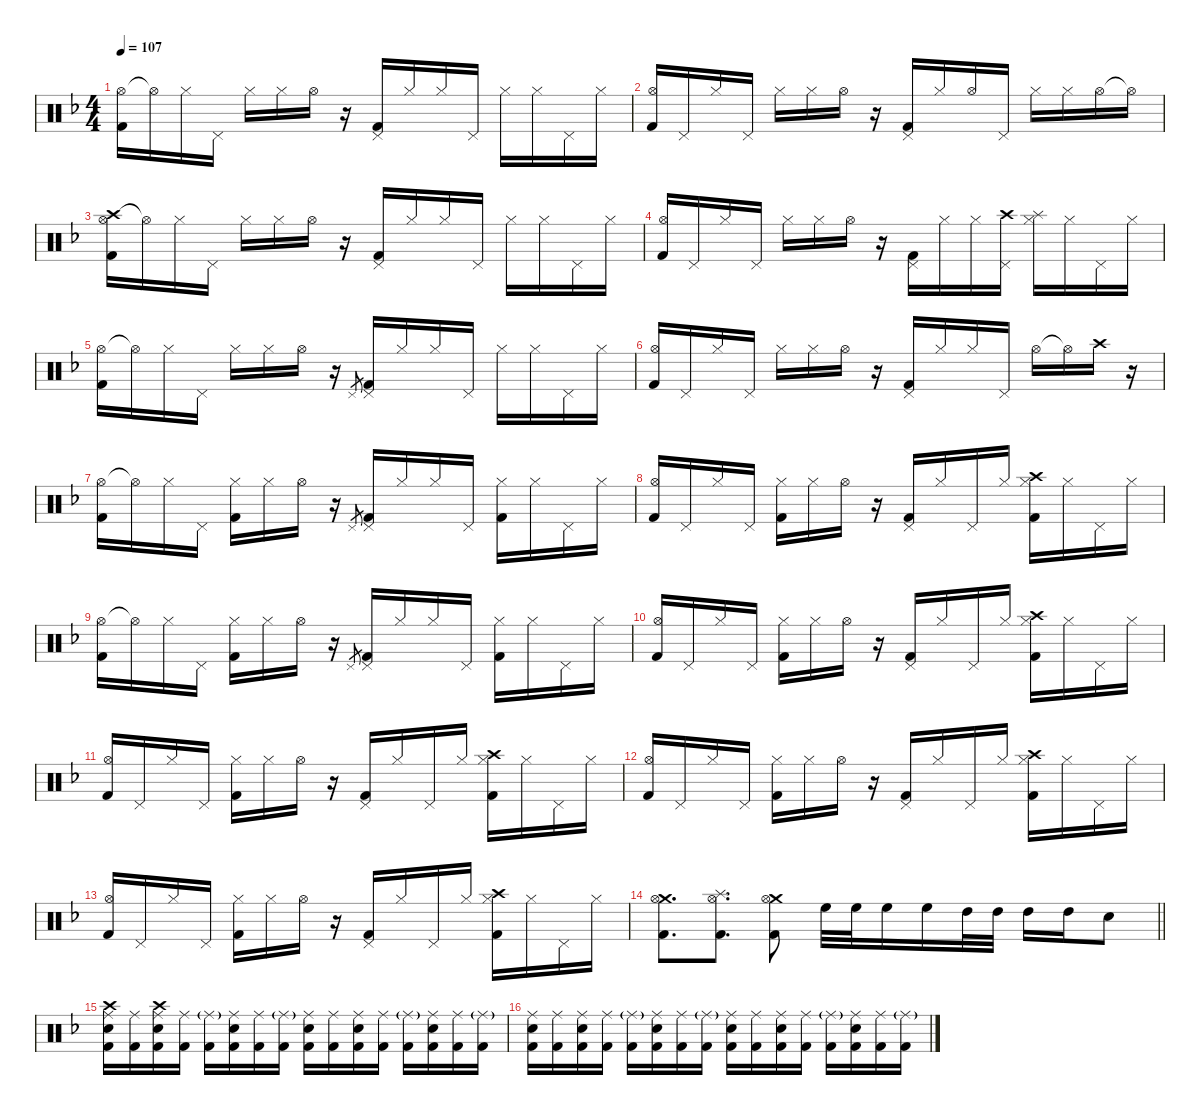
\hideDynamics
\bracketExtendMode nobrackets
\singleTrackTrackNamePolicy hidden
\multiTrackTrackNamePolicy hidden
\firstSystemTrackNameMode fullname
\firstSystemTrackNameOrientation horizontal
\otherSystemsTrackNameOrientation horizontal
\track ("Drumkit" "Drums") {defaultSystemsLayout 4 instrument percussion}
\staff {score}
\articulation defaults
\ts (4 4)
\tempo 107
\clef neutral
\ks dminor
("Hi-Hat (open)"{acc forcenatural} "Kick (hit) 2"{acc forcenatural}).16{dy mp beam Down} "Hi-Hat (open)"{t acc forcenatural}.16{beam Down} "Hi-Hat (closed)"{acc forcenatural}.16{dy p beam Down} "Pedal Hi-Hat (hit)"{acc forcenatural}.16{beam Down} "Hi-Hat (closed)"{acc forcenatural}.16{dy mp beam Down} "Hi-Hat (closed)"{acc forcenatural}.16{beam Down} "Hi-Hat (open)"{acc forcenatural}.16{beam Down} r.16{beam Down} ("Pedal Hi-Hat (hit)"{acc forcenatural} "Kick (hit) 2"{acc forcenatural}).16{dy p beam Up} "Hi-Hat (closed)"{acc forcenatural}.16{beam Up} "Hi-Hat (closed)"{acc forcenatural}.16{dy mp beam Up} "Pedal Hi-Hat (hit)"{acc forcenatural}.16{dy mf beam Up} "Hi-Hat (closed)"{acc forcenatural}.16{dy mp beam Down} "Hi-Hat (closed)"{acc forcenatural}.16{beam Down} "Pedal Hi-Hat (hit)"{acc forcenatural}.16{dy p beam Down} "Hi-Hat (closed)"{acc forcenatural}.16{beam Down} |
("Hi-Hat (open)"{acc forcenatural} "Kick (hit) 2"{acc forcenatural}).16{dy mp beam Up} "Pedal Hi-Hat (hit)"{acc forcenatural}.16{beam Up} "Hi-Hat (closed)"{acc forcenatural}.16{dy p beam Up} "Pedal Hi-Hat (hit)"{acc forcenatural}.16{beam Up} "Hi-Hat (closed)"{acc forcenatural}.16{dy mp beam Down} "Hi-Hat (closed)"{acc forcenatural}.16{beam Down} "Hi-Hat (open)"{acc forcenatural}.16{beam Down} r.16{beam Down} ("Pedal Hi-Hat (hit)"{acc forcenatural} "Kick (hit) 2"{acc forcenatural}).16{dy p beam Up} "Hi-Hat (closed)"{acc forcenatural}.16{beam Up} "Hi-Hat (open)"{acc forcenatural}.16{dy mp beam Up} "Pedal Hi-Hat (hit)"{acc forcenatural}.16{dy f beam Up} "Hi-Hat (closed)"{acc forcenatural}.16{dy mp beam Down} "Hi-Hat (closed)"{acc forcenatural}.16{beam Down} "Hi-Hat (open)"{acc forcenatural}.16{dy p beam Down} "Hi-Hat (open)"{t acc forcenatural}.16{beam Down} |
("Crash high (hit)"{acc forcenatural} "Hi-Hat (open)"{acc forcenatural} "Kick (hit) 2"{acc forcenatural}).16{dy mp beam Down} "Hi-Hat (open)"{t acc forcenatural}.16{beam Down} "Hi-Hat (closed)"{acc forcenatural}.16{dy p beam Down} "Pedal Hi-Hat (hit)"{acc forcenatural}.16{beam Down} "Hi-Hat (closed)"{acc forcenatural}.16{dy mp beam Down} "Hi-Hat (closed)"{acc forcenatural}.16{beam Down} "Hi-Hat (open)"{acc forcenatural}.16{beam Down} r.16{beam Down} ("Pedal Hi-Hat (hit)"{acc forcenatural} "Kick (hit) 2"{acc forcenatural}).16{dy p beam Up} "Hi-Hat (closed)"{acc forcenatural}.16{beam Up} "Hi-Hat (closed)"{acc forcenatural}.16{dy mp beam Up} "Pedal Hi-Hat (hit)"{acc forcenatural}.16{dy mf beam Up} "Hi-Hat (closed)"{acc forcenatural}.16{dy mp beam Down} "Hi-Hat (closed)"{acc forcenatural}.16{beam Down} "Pedal Hi-Hat (hit)"{acc forcenatural}.16{dy p beam Down} "Hi-Hat (closed)"{acc forcenatural}.16{beam Down} |
("Hi-Hat (open)"{acc forcenatural} "Kick (hit) 2"{acc forcenatural}).16{dy mp beam Up} "Pedal Hi-Hat (hit)"{acc forcenatural}.16{beam Up} "Hi-Hat (closed)"{acc forcenatural}.16{dy p beam Up} "Pedal Hi-Hat (hit)"{acc forcenatural}.16{beam Up} "Hi-Hat (closed)"{acc forcenatural}.16{dy mp beam Down} "Hi-Hat (closed)"{acc forcenatural}.16{beam Down} "Hi-Hat (open)"{acc forcenatural}.16{beam Down} r.16{beam Down} ("Pedal Hi-Hat (hit)"{acc forcenatural} "Kick (hit) 2"{acc forcenatural}).16{dy p beam Down} "Hi-Hat (closed)"{acc forcenatural}.16{beam Down} "Hi-Hat (closed)"{acc forcenatural}.16{dy mp beam Down} ("Crash high (hit)"{acc forcenatural} "Pedal Hi-Hat (hit)"{acc forcenatural}).16{beam Down} ("Splash (hit)"{acc forcenatural} "Hi-Hat (closed)"{acc forcenatural}).16{beam Down} "Hi-Hat (closed)"{acc forcenatural}.16{beam Down} "Pedal Hi-Hat (hit)"{acc forcenatural}.16{dy p beam Down} "Hi-Hat (closed)"{acc forcenatural}.16{beam Down} |
("Hi-Hat (open)"{acc forcenatural} "Kick (hit) 2"{acc forcenatural}).16{dy mp beam Down} "Hi-Hat (open)"{t acc forcenatural}.16{beam Down} "Hi-Hat (closed)"{acc forcenatural}.16{dy p beam Down} "Pedal Hi-Hat (hit)"{acc forcenatural}.16{beam Down} "Hi-Hat (closed)"{acc forcenatural}.16{dy mp beam Down} "Hi-Hat (closed)"{acc forcenatural}.16{beam Down} "Hi-Hat (open)"{acc forcenatural}.16{beam Down} r.16{beam Down} "Pedal Hi-Hat (hit)"{acc forcenatural}.8{gr dy p beam Up} ("Pedal Hi-Hat (hit)"{acc forcenatural} "Kick (hit) 2"{acc forcenatural}).16{beam Up} "Hi-Hat (closed)"{acc forcenatural}.16{beam Up} "Hi-Hat (closed)"{acc forcenatural}.16{dy mp beam Up} "Pedal Hi-Hat (hit)"{acc forcenatural}.16{dy mf beam Up} "Hi-Hat (closed)"{acc forcenatural}.16{dy mp beam Down} "Hi-Hat (closed)"{acc forcenatural}.16{beam Down} "Pedal Hi-Hat (hit)"{acc forcenatural}.16{dy p beam Down} "Hi-Hat (closed)"{acc forcenatural}.16{beam Down} |
("Hi-Hat (open)"{acc forcenatural} "Kick (hit) 2"{acc forcenatural}).16{dy mp beam Up} "Pedal Hi-Hat (hit)"{acc forcenatural}.16{beam Up} "Hi-Hat (closed)"{acc forcenatural}.16{dy p beam Up} "Pedal Hi-Hat (hit)"{acc forcenatural}.16{beam Up} "Hi-Hat (closed)"{acc forcenatural}.16{dy mp beam Down} "Hi-Hat (closed)"{acc forcenatural}.16{beam Down} "Hi-Hat (open)"{acc forcenatural}.16{beam Down} r.16{beam Down} ("Pedal Hi-Hat (hit)"{acc forcenatural} "Kick (hit) 2"{acc forcenatural}).16{dy p beam Up} "Hi-Hat (closed)"{acc forcenatural}.16{beam Up} "Hi-Hat (closed)"{acc forcenatural}.16{dy mp beam Up} "Pedal Hi-Hat (hit)"{acc forcenatural}.16{dy mf beam Up} "Hi-Hat (open)"{acc forcenatural}.16{dy mp beam Down} "Hi-Hat (open)"{t acc forcenatural}.16{beam Down} "Crash high (hit)"{acc forcenatural}.16{dy p beam Down} r.16{beam Down} |
("Hi-Hat (open)"{acc forcenatural} "Kick (hit) 2"{acc forcenatural}).16{beam Down} "Hi-Hat (open)"{t acc forcenatural}.16{beam Down} "Hi-Hat (closed)"{acc forcenatural}.16{dy mp beam Down} "Pedal Hi-Hat (hit)"{acc forcenatural}.16{beam Down} ("Hi-Hat (closed)"{acc forcenatural} "Kick (hit) 2"{acc forcenatural}).16{beam Down} "Hi-Hat (closed)"{acc forcenatural}.16{beam Down} "Hi-Hat (open)"{acc forcenatural}.16{beam Down} r.16{beam Down} "Pedal Hi-Hat (hit)"{acc forcenatural}.8{gr dy p beam Up} ("Pedal Hi-Hat (hit)"{acc forcenatural} "Kick (hit) 2"{acc forcenatural}).16{beam Up} "Hi-Hat (closed)"{acc forcenatural}.16{beam Up} "Hi-Hat (closed)"{acc forcenatural}.16{dy mp beam Up} "Pedal Hi-Hat (hit)"{acc forcenatural}.16{dy mf beam Up} ("Hi-Hat (closed)"{acc forcenatural} "Kick (hit) 2"{acc forcenatural}).16{dy mp beam Down} "Hi-Hat (closed)"{acc forcenatural}.16{beam Down} "Pedal Hi-Hat (hit)"{acc forcenatural}.16{beam Down} "Hi-Hat (closed)"{acc forcenatural}.16{dy p beam Down} |
("Hi-Hat (open)"{acc forcenatural} "Kick (hit) 2"{acc forcenatural}).16{beam Up} "Pedal Hi-Hat (hit)"{acc forcenatural}.16{beam Up} "Hi-Hat (closed)"{acc forcenatural}.16{dy mp beam Up} "Pedal Hi-Hat (hit)"{acc forcenatural}.16{beam Up} ("Hi-Hat (closed)"{acc forcenatural} "Kick (hit) 2"{acc forcenatural}).16{beam Down} "Hi-Hat (closed)"{acc forcenatural}.16{beam Down} "Hi-Hat (open)"{acc forcenatural}.16{beam Down} r.16{beam Down} ("Pedal Hi-Hat (hit)"{acc forcenatural} "Kick (hit) 2"{acc forcenatural}).16{beam Up} "Hi-Hat (closed)"{acc forcenatural}.16{dy p beam Up} "Pedal Hi-Hat (hit)"{acc forcenatural}.16{dy mp beam Up} "Hi-Hat (closed)"{acc forcenatural}.16{beam Up} ("Crash high (hit)"{acc forcenatural} "Hi-Hat (closed)"{acc forcenatural} "Kick (hit) 2"{acc forcenatural}).16{beam Down} "Hi-Hat (closed)"{acc forcenatural}.16{beam Down} "Pedal Hi-Hat (hit)"{acc forcenatural}.16{dy p beam Down} "Hi-Hat (closed)"{acc forcenatural}.16{beam Down} |
("Hi-Hat (open)"{acc forcenatural} "Kick (hit) 2"{acc forcenatural}).16{beam Down} "Hi-Hat (open)"{t acc forcenatural}.16{beam Down} "Hi-Hat (closed)"{acc forcenatural}.16{dy mp beam Down} "Pedal Hi-Hat (hit)"{acc forcenatural}.16{beam Down} ("Hi-Hat (closed)"{acc forcenatural} "Kick (hit) 2"{acc forcenatural}).16{beam Down} "Hi-Hat (closed)"{acc forcenatural}.16{beam Down} "Hi-Hat (open)"{acc forcenatural}.16{beam Down} r.16{beam Down} "Pedal Hi-Hat (hit)"{acc forcenatural}.8{gr dy p beam Up} ("Pedal Hi-Hat (hit)"{acc forcenatural} "Kick (hit) 2"{acc forcenatural}).16{beam Up} "Hi-Hat (closed)"{acc forcenatural}.16{beam Up} "Hi-Hat (closed)"{acc forcenatural}.16{dy mp beam Up} "Pedal Hi-Hat (hit)"{acc forcenatural}.16{dy mf beam Up} ("Hi-Hat (closed)"{acc forcenatural} "Kick (hit) 2"{acc forcenatural}).16{dy mp beam Down} "Hi-Hat (closed)"{acc forcenatural}.16{beam Down} "Pedal Hi-Hat (hit)"{acc forcenatural}.16{beam Down} "Hi-Hat (closed)"{acc forcenatural}.16{dy p beam Down} |
("Hi-Hat (open)"{acc forcenatural} "Kick (hit) 2"{acc forcenatural}).16{beam Up} "Pedal Hi-Hat (hit)"{acc forcenatural}.16{beam Up} "Hi-Hat (closed)"{acc forcenatural}.16{dy mp beam Up} "Pedal Hi-Hat (hit)"{acc forcenatural}.16{beam Up} ("Hi-Hat (closed)"{acc forcenatural} "Kick (hit) 2"{acc forcenatural}).16{beam Down} "Hi-Hat (closed)"{acc forcenatural}.16{beam Down} "Hi-Hat (open)"{acc forcenatural}.16{beam Down} r.16{beam Down} ("Pedal Hi-Hat (hit)"{acc forcenatural} "Kick (hit) 2"{acc forcenatural}).16{beam Up} "Hi-Hat (closed)"{acc forcenatural}.16{dy p beam Up} "Pedal Hi-Hat (hit)"{acc forcenatural}.16{dy mp beam Up} "Hi-Hat (closed)"{acc forcenatural}.16{beam Up} ("Crash high (hit)"{acc forcenatural} "Hi-Hat (closed)"{acc forcenatural} "Kick (hit) 2"{acc forcenatural}).16{beam Down} "Hi-Hat (closed)"{acc forcenatural}.16{beam Down} "Pedal Hi-Hat (hit)"{acc forcenatural}.16{dy p beam Down} "Hi-Hat (closed)"{acc forcenatural}.16{beam Down} |
("Hi-Hat (open)"{acc forcenatural} "Kick (hit) 2"{acc forcenatural}).16{beam Up} "Pedal Hi-Hat (hit)"{acc forcenatural}.16{beam Up} "Hi-Hat (closed)"{acc forcenatural}.16{dy mp beam Up} "Pedal Hi-Hat (hit)"{acc forcenatural}.16{beam Up} ("Hi-Hat (closed)"{acc forcenatural} "Kick (hit) 2"{acc forcenatural}).16{beam Down} "Hi-Hat (closed)"{acc forcenatural}.16{beam Down} "Hi-Hat (open)"{acc forcenatural}.16{beam Down} r.16{beam Down} ("Pedal Hi-Hat (hit)"{acc forcenatural} "Kick (hit) 2"{acc forcenatural}).16{beam Up} "Hi-Hat (closed)"{acc forcenatural}.16{dy p beam Up} "Pedal Hi-Hat (hit)"{acc forcenatural}.16{dy mp beam Up} "Hi-Hat (closed)"{acc forcenatural}.16{beam Up} ("Crash high (hit)"{acc forcenatural} "Hi-Hat (closed)"{acc forcenatural} "Kick (hit) 2"{acc forcenatural}).16{beam Down} "Hi-Hat (closed)"{acc forcenatural}.16{beam Down} "Pedal Hi-Hat (hit)"{acc forcenatural}.16{dy p beam Down} "Hi-Hat (closed)"{acc forcenatural}.16{beam Down} |
("Hi-Hat (open)"{acc forcenatural} "Kick (hit) 2"{acc forcenatural}).16{beam Up} "Pedal Hi-Hat (hit)"{acc forcenatural}.16{beam Up} "Hi-Hat (closed)"{acc forcenatural}.16{dy mp beam Up} "Pedal Hi-Hat (hit)"{acc forcenatural}.16{beam Up} ("Hi-Hat (closed)"{acc forcenatural} "Kick (hit) 2"{acc forcenatural}).16{beam Down} "Hi-Hat (closed)"{acc forcenatural}.16{beam Down} "Hi-Hat (open)"{acc forcenatural}.16{beam Down} r.16{beam Down} ("Pedal Hi-Hat (hit)"{acc forcenatural} "Kick (hit) 2"{acc forcenatural}).16{beam Up} "Hi-Hat (closed)"{acc forcenatural}.16{dy p beam Up} "Pedal Hi-Hat (hit)"{acc forcenatural}.16{dy mp beam Up} "Hi-Hat (closed)"{acc forcenatural}.16{beam Up} ("Crash high (hit)"{acc forcenatural} "Hi-Hat (closed)"{acc forcenatural} "Kick (hit) 2"{acc forcenatural}).16{beam Down} "Hi-Hat (closed)"{acc forcenatural}.16{beam Down} "Pedal Hi-Hat (hit)"{acc forcenatural}.16{dy p beam Down} "Hi-Hat (closed)"{acc forcenatural}.16{beam Down} |
("Hi-Hat (open)"{acc forcenatural} "Kick (hit) 2"{acc forcenatural}).16{beam Up} "Pedal Hi-Hat (hit)"{acc forcenatural}.16{beam Up} "Hi-Hat (closed)"{acc forcenatural}.16{dy mp beam Up} "Pedal Hi-Hat (hit)"{acc forcenatural}.16{beam Up} ("Hi-Hat (closed)"{acc forcenatural} "Kick (hit) 2"{acc forcenatural}).16{beam Down} "Hi-Hat (closed)"{acc forcenatural}.16{beam Down} "Hi-Hat (open)"{acc forcenatural}.16{beam Down} r.16{beam Down} ("Pedal Hi-Hat (hit)"{acc forcenatural} "Kick (hit) 2"{acc forcenatural}).16{beam Up} "Hi-Hat (closed)"{acc forcenatural}.16{dy p beam Up} "Pedal Hi-Hat (hit)"{acc forcenatural}.16{dy mp beam Up} "Hi-Hat (closed)"{acc forcenatural}.16{beam Up} ("Crash high (hit)"{acc forcenatural} "Hi-Hat (closed)"{acc forcenatural} "Kick (hit) 2"{acc forcenatural}).16{beam Down} "Hi-Hat (closed)"{acc forcenatural}.16{beam Down} "Pedal Hi-Hat (hit)"{acc forcenatural}.16{dy p beam Down} "Hi-Hat (closed)"{acc forcenatural}.16{beam Down} |
\barLineRight lightlight
("Crash medium (hit)"{acc forcenatural} "Hi-Hat (open)"{acc forcenatural} "Kick (hit) 2"{acc forcenatural}).8{d dy f beam Down} ("Splash (hit)"{acc forcenatural} "Hi-Hat (open)"{acc forcenatural} "Kick (hit) 2"{acc forcenatural}).8{d beam Down} ("Crash medium (hit)"{acc forcenatural} "Hi-Hat (open)"{acc forcenatural} "Kick (hit) 2"{acc forcenatural}).8{beam Down} "High Floor Tom (hit)"{acc forcenatural}.32{beam Down} "High Floor Tom (hit)"{acc forcenatural}.32{beam Down} "High Floor Tom (hit)"{acc forcenatural}.16{beam Down} "High Floor Tom (hit)"{acc forcenatural}.16{beam Down} "High Tom (hit)"{acc forcenatural}.32{beam Down} "High Tom (hit)"{acc forcenatural}.32{beam Down} "High Tom (hit)"{acc forcenatural}.16{beam Down} "High Tom (hit)"{acc forcenatural}.16{beam Down} "Snare (hit) 2"{acc forcenatural}.8{beam Down} |
("Crash high (hit)"{acc forcenatural} "Ride (middle)"{acc forcenatural} "Snare (hit) 2"{acc forcenatural} "Kick (hit) 2"{acc forcenatural}).16{beam Down} ("Ride (middle)"{acc forcenatural} "Kick (hit) 2"{acc forcenatural}).16{dy mf beam Down} ("Crash high (hit)"{acc forcenatural} "Ride (middle)"{acc forcenatural} "Snare (hit) 2"{acc forcenatural} "Kick (hit) 2"{acc forcenatural}).16{dy f beam Down} ("Ride (middle)"{acc forcenatural} "Kick (hit) 2"{acc forcenatural}).16{dy mf beam Down} ("Ride (middle)"{g acc forcenatural} "Kick (hit) 2"{acc forcenatural}).16{dy f beam Down} ("Ride (middle)"{acc forcenatural} "Snare (hit) 2"{acc forcenatural} "Kick (hit) 2"{acc forcenatural}).16{dy mf beam Down} ("Ride (middle)"{acc forcenatural} "Kick (hit) 2"{acc forcenatural}).16{beam Down} ("Ride (middle)"{g acc forcenatural} "Kick (hit) 2"{acc forcenatural}).16{dy f beam Down} ("Ride (middle)"{acc forcenatural} "Snare (hit) 2"{acc forcenatural} "Kick (hit) 2"{acc forcenatural}).16{dy mf beam Down} ("Ride (middle)"{acc forcenatural} "Kick (hit) 2"{acc forcenatural}).16{beam Down} ("Ride (middle)"{acc forcenatural} "Snare (hit) 2"{acc forcenatural} "Kick (hit) 2"{acc forcenatural}).16{beam Down} ("Ride (middle)"{acc forcenatural} "Kick (hit) 2"{acc forcenatural}).16{beam Down} ("Ride (middle)"{g acc forcenatural} "Kick (hit) 2"{acc forcenatural}).16{dy f beam Down} ("Ride (middle)"{acc forcenatural} "Snare (hit) 2"{acc forcenatural} "Kick (hit) 2"{acc forcenatural}).16{dy mf beam Down} ("Ride (middle)"{acc forcenatural} "Kick (hit) 2"{acc forcenatural}).16{beam Down} ("Ride (middle)"{g acc forcenatural} "Kick (hit) 2"{acc forcenatural}).16{dy f beam Down} |
("Ride (middle)"{acc forcenatural} "Snare (hit) 2"{acc forcenatural} "Kick (hit) 2"{acc forcenatural}).16{dy mf beam Down} ("Ride (middle)"{acc forcenatural} "Kick (hit) 2"{acc forcenatural}).16{beam Down} ("Ride (middle)"{acc forcenatural} "Snare (hit) 2"{acc forcenatural} "Kick (hit) 2"{acc forcenatural}).16{beam Down} ("Ride (middle)"{acc forcenatural} "Kick (hit) 2"{acc forcenatural}).16{beam Down} ("Ride (middle)"{g acc forcenatural} "Kick (hit) 2"{acc forcenatural}).16{dy f beam Down} ("Ride (middle)"{acc forcenatural} "Snare (hit) 2"{acc forcenatural} "Kick (hit) 2"{acc forcenatural}).16{dy mf beam Down} ("Ride (middle)"{acc forcenatural} "Kick (hit) 2"{acc forcenatural}).16{beam Down} ("Ride (middle)"{g acc forcenatural} "Kick (hit) 2"{acc forcenatural}).16{dy f beam Down} ("Ride (middle)"{acc forcenatural} "Snare (hit) 2"{acc forcenatural} "Kick (hit) 2"{acc forcenatural}).16{dy mf beam Down} ("Ride (middle)"{acc forcenatural} "Kick (hit) 2"{acc forcenatural}).16{beam Down} ("Ride (middle)"{acc forcenatural} "Snare (hit) 2"{acc forcenatural} "Kick (hit) 2"{acc forcenatural}).16{beam Down} ("Ride (middle)"{acc forcenatural} "Kick (hit) 2"{acc forcenatural}).16{beam Down} ("Ride (middle)"{g acc forcenatural} "Kick (hit) 2"{acc forcenatural}).16{dy f beam Down} ("Ride (middle)"{acc forcenatural} "Snare (hit) 2"{acc forcenatural} "Kick (hit) 2"{acc forcenatural}).16{dy mf beam Down} ("Ride (middle)"{acc forcenatural} "Kick (hit) 2"{acc forcenatural}).16{beam Down} ("Ride (middle)"{g acc forcenatural} "Kick (hit) 2"{acc forcenatural}).16{dy f beam Down}
